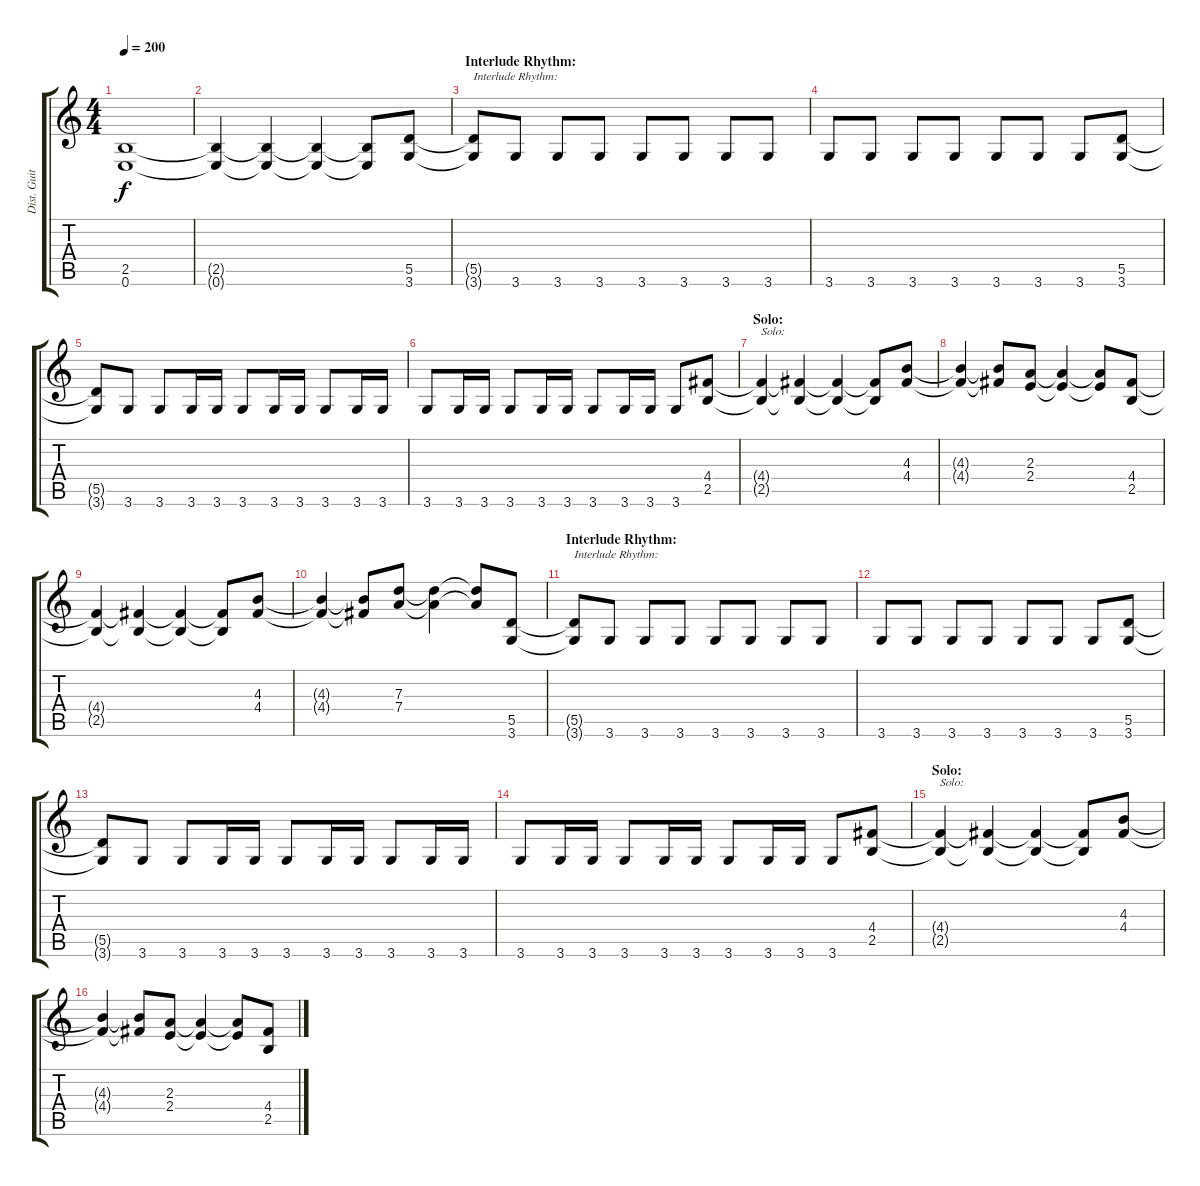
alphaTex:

\track ("Dist. Guitar 2" "Dist. Guit") {instrument distortionguitar}
\staff {score tabs}
\tuning (E4 B3 G3 D3 A2 E2) {hide}
\ts (4 4)
\tempo 200
\clef g2
\ks c
(2.5{t} 0.6{t}).1{dy f} |
(2.5{t} 0.6{t}).4 (2.5{t} 0.6{t}).4 (2.5{t} 0.6{t}).4 (2.5{t} 0.6{t}).8 (5.5 3.6).8 |
\section ("" "Interlude Rhythm:")
(5.5{t} 3.6{t}).8{txt "Interlude Rhythm:"} 3.6.8 3.6.8 3.6.8 3.6.8 3.6.8 3.6.8 3.6.8 |
3.6.8 3.6.8 3.6.8 3.6.8 3.6.8 3.6.8 3.6.8 (5.5 3.6).8 |
(5.5{t} 3.6{t}).8 3.6.8 3.6.8 3.6.16 3.6.16 3.6.8 3.6.16 3.6.16 3.6.8 3.6.16 3.6.16 |
3.6.8 3.6.16 3.6.16 3.6.8 3.6.16 3.6.16 3.6.8 3.6.16 3.6.16 3.6.8 (4.4 2.5).8 |
\section ("" "Solo:")
(4.4{t} 2.5{t}).4{txt "Solo:"} (4.4{t} 2.5{t}).4 (4.4{t} 2.5{t}).4 (4.4{t} 2.5{t}).8 (4.3 4.4).8 |
(4.3{t} 4.4{t}).4 (4.3{t} 4.4{t}).8 (2.3 2.4).8 (2.3{t} 2.4{t}).4 (2.3{t} 2.4{t}).8 (4.4 2.5).8 |
(4.4{t} 2.5{t}).4 (4.4{t} 2.5{t}).4 (4.4{t} 2.5{t}).4 (4.4{t} 2.5{t}).8 (4.3 4.4).8 |
(4.3{t} 4.4{t}).4 (4.3{t} 4.4{t}).8 (7.3 7.4).8 (7.3{t} 7.4{t}).4 (7.3{t} 7.4{t}).8 (5.5 3.6).8 |
\section ("" "Interlude Rhythm:")
(5.5{t} 3.6{t}).8{txt "Interlude Rhythm:"} 3.6.8 3.6.8 3.6.8 3.6.8 3.6.8 3.6.8 3.6.8 |
3.6.8 3.6.8 3.6.8 3.6.8 3.6.8 3.6.8 3.6.8 (5.5 3.6).8 |
(5.5{t} 3.6{t}).8 3.6.8 3.6.8 3.6.16 3.6.16 3.6.8 3.6.16 3.6.16 3.6.8 3.6.16 3.6.16 |
3.6.8 3.6.16 3.6.16 3.6.8 3.6.16 3.6.16 3.6.8 3.6.16 3.6.16 3.6.8 (4.4 2.5).8 |
\section ("" "Solo:")
(4.4{t} 2.5{t}).4{txt "Solo:"} (4.4{t} 2.5{t}).4 (4.4{t} 2.5{t}).4 (4.4{t} 2.5{t}).8 (4.3 4.4).8 |
(4.3{t} 4.4{t}).4 (4.3{t} 4.4{t}).8 (2.3 2.4).8 (2.3{t} 2.4{t}).4 (2.3{t} 2.4{t}).8 (4.4 2.5).8
